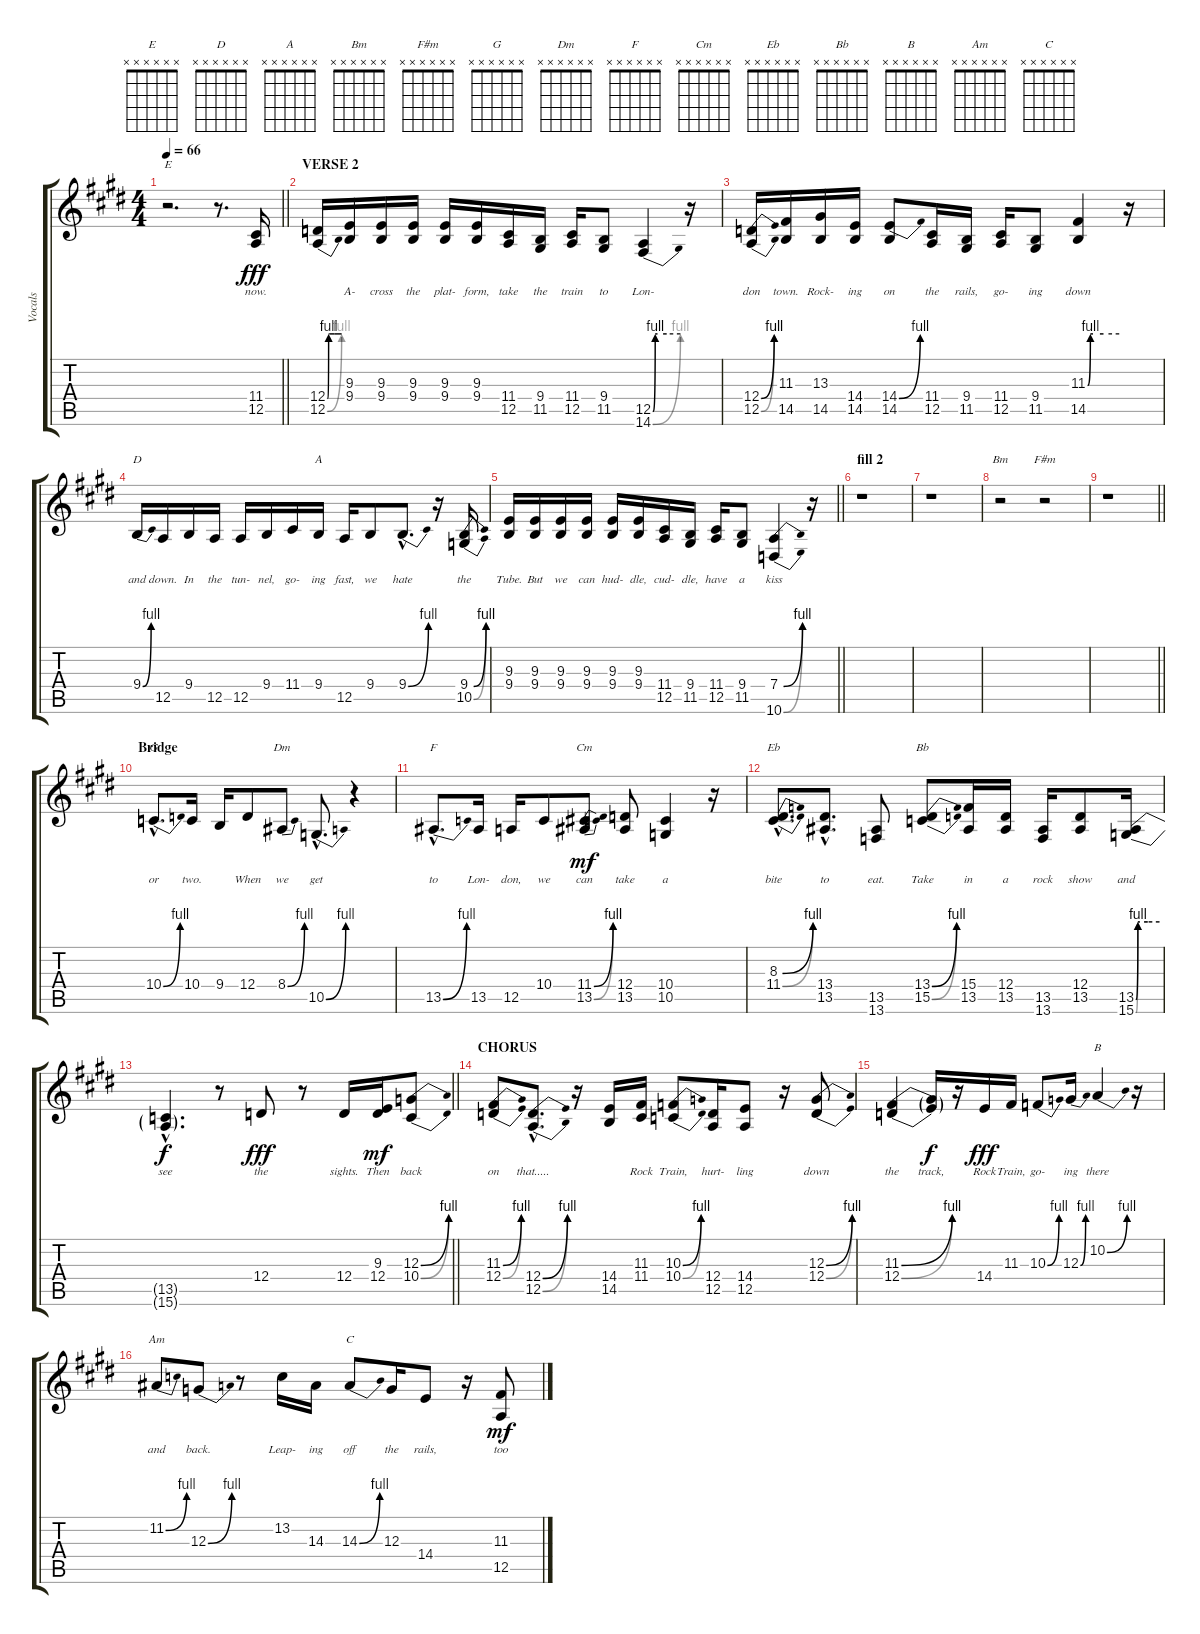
\track ("Vocals" "Vocals") {instrument flute}
\staff {score tabs}
\tuning (E4 B3 G3 D3 A2 E2) {hide}
\chord ("E" x x x x x x)
\chord ("D" x x x x x x)
\chord ("A" x x x x x x)
\chord ("Bm" x x x x x x)
\chord ("F#m" x x x x x x)
\chord ("G" x x x x x x)
\chord ("Dm" x x x x x x)
\chord ("F" x x x x x x)
\chord ("Cm" x x x x x x)
\chord ("Eb" x x x x x x)
\chord ("Bb" x x x x x x)
\chord ("B" x x x x x x)
\chord ("Am" x x x x x x)
\chord ("C" x x x x x x)
\ts (4 4)
\tempo 66
\clef g2
\barLineRight lightlight
\ks e
r.2{d ch "E" dy fff} r.8{d} (11.4 12.5).16{lyrics (0 "now.") lyrics (1 "") lyrics (2 "") lyrics (3 "") lyrics (4 "")} |
\section ("" "VERSE 2")
(12.4{be (custom 0 0 5 4 10 4 30 4 60 4)} 12.5{be (bend 0 0 60 4)}).16{lyrics (0 "") lyrics (1 "") lyrics (2 "") lyrics (3 "") lyrics (4 "")} (9.3 9.4).16{lyrics (0 "A-") lyrics (1 "") lyrics (2 "") lyrics (3 "") lyrics (4 "")} (9.3 9.4).16{lyrics (0 "cross") lyrics (1 "") lyrics (2 "") lyrics (3 "") lyrics (4 "")} (9.3 9.4).16{lyrics (0 "the") lyrics (1 "") lyrics (2 "") lyrics (3 "") lyrics (4 "")} (9.3 9.4).16{lyrics (0 "plat-") lyrics (1 "") lyrics (2 "") lyrics (3 "") lyrics (4 "")} (9.3 9.4).16{lyrics (0 "form,") lyrics (1 "") lyrics (2 "") lyrics (3 "") lyrics (4 "")} (11.4 12.5).16{lyrics (0 "take") lyrics (1 "") lyrics (2 "") lyrics (3 "") lyrics (4 "")} (9.4 11.5).16{lyrics (0 "the") lyrics (1 "") lyrics (2 "") lyrics (3 "") lyrics (4 "")} (11.4 12.5).16{lyrics (0 "train") lyrics (1 "") lyrics (2 "") lyrics (3 "") lyrics (4 "")} (9.4 11.5).8{lyrics (0 "to") lyrics (1 "") lyrics (2 "") lyrics (3 "") lyrics (4 "")} (12.5{be (custom 0 0 5 4 10 4 30 4 60 4)} 14.6{be (bend 0 0 60 4)}).4{lyrics (0 "Lon-") lyrics (1 "") lyrics (2 "") lyrics (3 "") lyrics (4 "")} r.16 |
(12.4{be (bend 0 0 60 4)} 12.5{be (bend 0 0 60 4)}).16{lyrics (0 "don") lyrics (1 "") lyrics (2 "") lyrics (3 "") lyrics (4 "")} (11.3 14.5).16{lyrics (0 "town.") lyrics (1 "") lyrics (2 "") lyrics (3 "") lyrics (4 "")} (13.3 14.5).16{lyrics (0 "Rock-") lyrics (1 "") lyrics (2 "") lyrics (3 "") lyrics (4 "")} (14.4 14.5).16{lyrics (0 "ing") lyrics (1 "") lyrics (2 "") lyrics (3 "") lyrics (4 "")} (14.4{be (bend 0 0 60 4)} 14.5).8{lyrics (0 "on") lyrics (1 "") lyrics (2 "") lyrics (3 "") lyrics (4 "")} (11.4 12.5).16{lyrics (0 "the") lyrics (1 "") lyrics (2 "") lyrics (3 "") lyrics (4 "")} (9.4 11.5).16{lyrics (0 "rails,") lyrics (1 "") lyrics (2 "") lyrics (3 "") lyrics (4 "")} (11.4 12.5).16{lyrics (0 "go-") lyrics (1 "") lyrics (2 "") lyrics (3 "") lyrics (4 "")} (9.4 11.5).8{lyrics (0 "ing") lyrics (1 "") lyrics (2 "") lyrics (3 "") lyrics (4 "")} (11.3{be (custom 0 0 5 4 10 4 30 4 60 4)} 14.5).4{lyrics (0 "down") lyrics (1 "") lyrics (2 "") lyrics (3 "") lyrics (4 "")} r.16 |
9.4{be (bend 0 0 60 4)}.16{ch "D" lyrics (0 "and") lyrics (1 "") lyrics (2 "") lyrics (3 "") lyrics (4 "")} 12.5.16{lyrics (0 "down.") lyrics (1 "") lyrics (2 "") lyrics (3 "") lyrics (4 "")} 9.4.16{lyrics (0 "In") lyrics (1 "") lyrics (2 "") lyrics (3 "") lyrics (4 "")} 12.5.16{lyrics (0 "the") lyrics (1 "") lyrics (2 "") lyrics (3 "") lyrics (4 "")} 12.5.16{lyrics (0 "tun-") lyrics (1 "") lyrics (2 "") lyrics (3 "") lyrics (4 "")} 9.4.16{lyrics (0 "nel,") lyrics (1 "") lyrics (2 "") lyrics (3 "") lyrics (4 "")} 11.4.16{lyrics (0 "go-") lyrics (1 "") lyrics (2 "") lyrics (3 "") lyrics (4 "")} 9.4.16{ch "A" lyrics (0 "ing") lyrics (1 "") lyrics (2 "") lyrics (3 "") lyrics (4 "")} 12.5.16{lyrics (0 "fast,") lyrics (1 "") lyrics (2 "") lyrics (3 "") lyrics (4 "")} 9.4.8{lyrics (0 "we") lyrics (1 "") lyrics (2 "") lyrics (3 "") lyrics (4 "")} 9.4{be (bend 0 0 60 4) hac}.8{d lyrics (0 "hate") lyrics (1 "") lyrics (2 "") lyrics (3 "") lyrics (4 "")} r.16 (9.4{be (bend 0 0 60 4)} 10.5{be (bend 0 0 60 4)}).16{lyrics (0 "the") lyrics (1 "") lyrics (2 "") lyrics (3 "") lyrics (4 "")} |
\barLineRight lightlight
(9.3 9.4).16{lyrics (0 "Tube.") lyrics (1 "") lyrics (2 "") lyrics (3 "") lyrics (4 "")} (9.3 9.4).16{lyrics (0 "But") lyrics (1 "") lyrics (2 "") lyrics (3 "") lyrics (4 "")} (9.3 9.4).16{lyrics (0 "we") lyrics (1 "") lyrics (2 "") lyrics (3 "") lyrics (4 "")} (9.3 9.4).16{lyrics (0 "can") lyrics (1 "") lyrics (2 "") lyrics (3 "") lyrics (4 "")} (9.3 9.4).16{lyrics (0 "hud-") lyrics (1 "") lyrics (2 "") lyrics (3 "") lyrics (4 "")} (9.3 9.4).16{lyrics (0 "dle,") lyrics (1 "") lyrics (2 "") lyrics (3 "") lyrics (4 "")} (11.4 12.5).16{lyrics (0 "cud-") lyrics (1 "") lyrics (2 "") lyrics (3 "") lyrics (4 "")} (9.4 11.5).16{lyrics (0 "dle,") lyrics (1 "") lyrics (2 "") lyrics (3 "") lyrics (4 "")} (11.4 12.5).16{lyrics (0 "have") lyrics (1 "") lyrics (2 "") lyrics (3 "") lyrics (4 "")} (9.4 11.5).8{lyrics (0 "a") lyrics (1 "") lyrics (2 "") lyrics (3 "") lyrics (4 "")} (7.4{be (bend 0 0 60 4)} 10.6{be (bend 0 0 60 4)}).4{lyrics (0 "kiss") lyrics (1 "") lyrics (2 "") lyrics (3 "") lyrics (4 "")} r.16 |
\section ("" "fill 2")
r.1 |
r.1 |
r.2{ch "Bm"} r.2{ch "F#m"} |
\barLineRight lightlight
r.1 |
\section ("" "Bridge")
10.4{be (bend 0 0 60 4) hac}.8{d ch "G" lyrics (0 "or") lyrics (1 "") lyrics (2 "") lyrics (3 "") lyrics (4 "") volume 13} 10.4.16{lyrics (0 "two.") lyrics (1 "") lyrics (2 "") lyrics (3 "") lyrics (4 "")} 9.4.16{lyrics (0 "") lyrics (1 "") lyrics (2 "") lyrics (3 "") lyrics (4 "")} 12.4.8{lyrics (0 "When") lyrics (1 "") lyrics (2 "") lyrics (3 "") lyrics (4 "")} 8.4{be (bend 0 0 60 4)}.8{ch "Dm" lyrics (0 "we") lyrics (1 "") lyrics (2 "") lyrics (3 "") lyrics (4 "")} 10.5{be (bend 0 0 60 4) hac}.8{d lyrics (0 "get") lyrics (1 "") lyrics (2 "") lyrics (3 "") lyrics (4 "")} r.4 |
13.5{be (bend 0 0 60 4) hac}.8{d ch "F" lyrics (0 "to") lyrics (1 "") lyrics (2 "") lyrics (3 "") lyrics (4 "")} 13.5.16{lyrics (0 "Lon-") lyrics (1 "") lyrics (2 "") lyrics (3 "") lyrics (4 "")} 12.5.16{lyrics (0 "don,") lyrics (1 "") lyrics (2 "") lyrics (3 "") lyrics (4 "")} 10.4.8{lyrics (0 "we") lyrics (1 "") lyrics (2 "") lyrics (3 "") lyrics (4 "")} (11.4{be (bend 0 0 60 4)} 13.5{be (bend 0 0 60 4)}).8{ch "Cm" lyrics (0 "can") lyrics (1 "") lyrics (2 "") lyrics (3 "") lyrics (4 "") dy mf} (12.4 13.5).8{lyrics (0 "take") lyrics (1 "") lyrics (2 "") lyrics (3 "") lyrics (4 "")} (10.4 10.5).4{lyrics (0 "a") lyrics (1 "") lyrics (2 "") lyrics (3 "") lyrics (4 "")} r.16 |
(8.3{be (bend 0 0 60 4) hac} 11.4{be (bend 0 0 60 4) hac}).8{d ch "Eb" lyrics (0 "bite") lyrics (1 "") lyrics (2 "") lyrics (3 "") lyrics (4 "")} (13.4{hac} 13.5{hac}).8{d lyrics (0 "to") lyrics (1 "") lyrics (2 "") lyrics (3 "") lyrics (4 "")} (13.5 13.6).8{lyrics (0 "eat.") lyrics (1 "") lyrics (2 "") lyrics (3 "") lyrics (4 "")} (13.4{be (bend 0 0 60 4)} 15.5{be (bend 0 0 60 4)}).8{ch "Bb" lyrics (0 "Take") lyrics (1 "") lyrics (2 "") lyrics (3 "") lyrics (4 "")} (15.4 13.5).16{lyrics (0 "in") lyrics (1 "") lyrics (2 "") lyrics (3 "") lyrics (4 "")} (12.4 13.5).16{lyrics (0 "a") lyrics (1 "") lyrics (2 "") lyrics (3 "") lyrics (4 "")} (13.5 13.6).16{lyrics (0 "rock") lyrics (1 "") lyrics (2 "") lyrics (3 "") lyrics (4 "")} (12.4 13.5).8{lyrics (0 "show") lyrics (1 "") lyrics (2 "") lyrics (3 "") lyrics (4 "")} (13.5{be (custom 0 0 5 4 10 4 30 4 60 4)} 15.6{be (custom 0 0 5 4 10 4 30 4 60 4)}).16{lyrics (0 "and") lyrics (1 "") lyrics (2 "") lyrics (3 "") lyrics (4 "")} |
\barLineRight lightlight
(13.5{hac t} 15.6{hac t}).4{d lyrics (0 "see") lyrics (1 "") lyrics (2 "") lyrics (3 "") lyrics (4 "") dy f} r.8 12.4.8{lyrics (0 "the") lyrics (1 "") lyrics (2 "") lyrics (3 "") lyrics (4 "") dy fff volume 16} r.8 12.4.16{lyrics (0 "sights.") lyrics (1 "") lyrics (2 "") lyrics (3 "") lyrics (4 "")} (9.3 12.4).16{lyrics (0 "Then") lyrics (1 "") lyrics (2 "") lyrics (3 "") lyrics (4 "") dy mf} (12.3{be (bend 0 0 60 4)} 10.4{be (bend 0 0 60 4)}).8{lyrics (0 "back") lyrics (1 "") lyrics (2 "") lyrics (3 "") lyrics (4 "")} |
\section ("" "CHORUS")
(11.3{be (bend 0 0 60 4)} 12.4{be (bend 0 0 60 4)}).8{lyrics (0 "on") lyrics (1 "") lyrics (2 "") lyrics (3 "") lyrics (4 "")} (12.4{be (bend 0 0 60 4) hac} 12.5{be (bend 0 0 60 4) hac}).8{d lyrics (0 "that.....") lyrics (1 "") lyrics (2 "") lyrics (3 "") lyrics (4 "")} r.16 (14.4 14.5).16{lyrics (0 "") lyrics (1 "") lyrics (2 "") lyrics (3 "") lyrics (4 "")} (11.3 11.4).16{lyrics (0 "Rock") lyrics (1 "") lyrics (2 "") lyrics (3 "") lyrics (4 "")} (10.3{be (bend 0 0 60 4)} 10.4{be (bend 0 0 60 4)}).8{lyrics (0 "Train,") lyrics (1 "") lyrics (2 "") lyrics (3 "") lyrics (4 "")} (12.4 12.5).16{lyrics (0 "hurt-") lyrics (1 "") lyrics (2 "") lyrics (3 "") lyrics (4 "")} (14.4 12.5).8{lyrics (0 "ling") lyrics (1 "") lyrics (2 "") lyrics (3 "") lyrics (4 "")} r.16 (12.3{be (bend 0 0 60 4)} 12.4{be (bend 0 0 60 4)}).8{lyrics (0 "down") lyrics (1 "") lyrics (2 "") lyrics (3 "") lyrics (4 "")} |
(11.3{be (bend 0 0 60 4)} 12.4{be (bend 0 0 60 4)}).4{lyrics (0 "the") lyrics (1 "") lyrics (2 "") lyrics (3 "") lyrics (4 "")} (11.3{t} 12.4{t}).16{lyrics (0 "track,") lyrics (1 "") lyrics (2 "") lyrics (3 "") lyrics (4 "") dy f} r.16 14.4.16{lyrics (0 "Rock") lyrics (1 "") lyrics (2 "") lyrics (3 "") lyrics (4 "") dy fff} 11.3.16{lyrics (0 "Train,") lyrics (1 "") lyrics (2 "") lyrics (3 "") lyrics (4 "")} 10.3{be (bend 0 0 60 4)}.8{lyrics (0 "go-") lyrics (1 "") lyrics (2 "") lyrics (3 "") lyrics (4 "")} 12.3{be (bend 0 0 60 4)}.16{lyrics (0 "ing") lyrics (1 "") lyrics (2 "") lyrics (3 "") lyrics (4 "")} 10.2{be (bend 0 0 60 4)}.4{ch "B" lyrics (0 "there") lyrics (1 "") lyrics (2 "") lyrics (3 "") lyrics (4 "")} r.16 |
11.2{be (bend 0 0 60 4)}.8{ch "Am" lyrics (0 "and") lyrics (1 "") lyrics (2 "") lyrics (3 "") lyrics (4 "")} 12.3{be (bend 0 0 60 4)}.8{lyrics (0 "back.") lyrics (1 "") lyrics (2 "") lyrics (3 "") lyrics (4 "")} r.8 13.2.16{lyrics (0 "Leap-") lyrics (1 "") lyrics (2 "") lyrics (3 "") lyrics (4 "")} 14.3.16{lyrics (0 "ing") lyrics (1 "") lyrics (2 "") lyrics (3 "") lyrics (4 "")} 14.3{be (bend 0 0 60 4)}.8{ch "C" lyrics (0 "off") lyrics (1 "") lyrics (2 "") lyrics (3 "") lyrics (4 "")} 12.3.16{lyrics (0 "the") lyrics (1 "") lyrics (2 "") lyrics (3 "") lyrics (4 "")} 14.4.8{lyrics (0 "rails,") lyrics (1 "") lyrics (2 "") lyrics (3 "") lyrics (4 "")} r.16 (11.3 12.5).8{lyrics (0 "too") lyrics (1 "") lyrics (2 "") lyrics (3 "") lyrics (4 "") dy mf}
